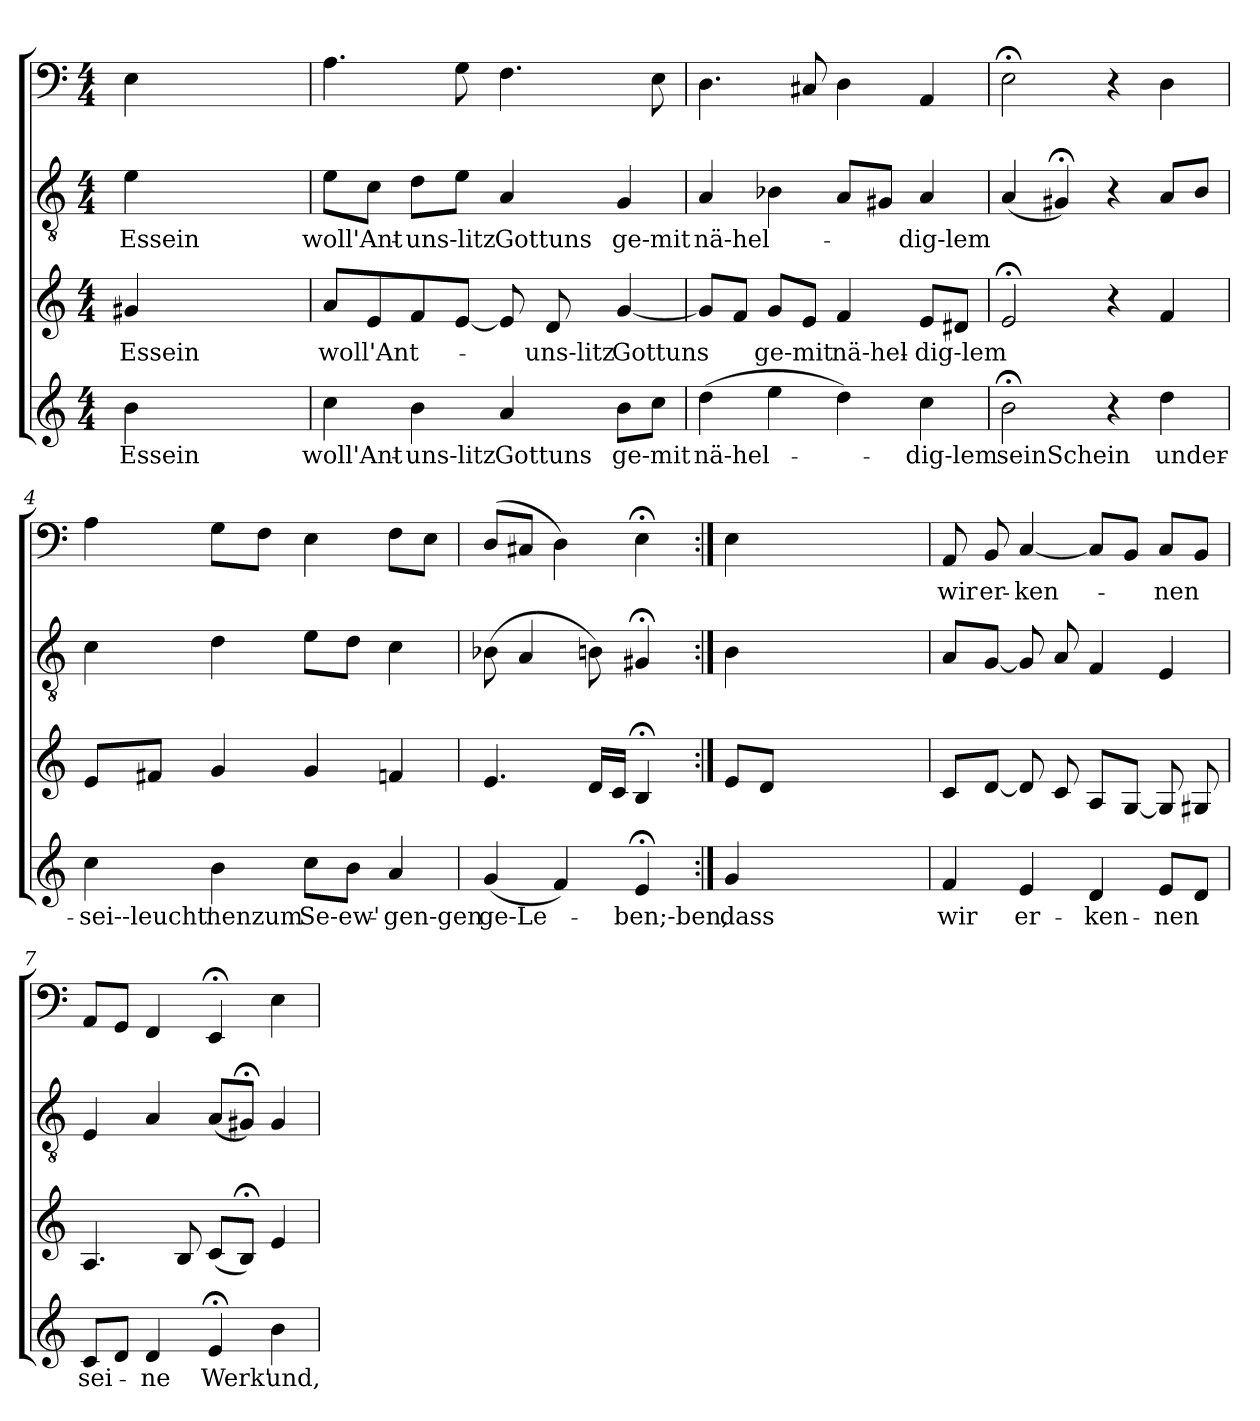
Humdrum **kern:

**kern	**text	**kern	**text	**kern	**text	**kern	**text
*part4	*part4	*part3	*part3	*part2	*part2	*part1	*part1
*staff4	*staff4	*staff3	*staff3	*staff2	*staff2	*staff1	*staff1
*clefG2	*	*clefG2	*	*clefGv2	*	*clefF4	*
*k[]	*	*k[]	*	*k[]	*	*k[]	*
*a:	*	*a:	*	*a:	*	*a:	*
*M4/4	*	*M4/4	*	*M4/4	*	*M4/4	*
=	=	=	=	=	=	=	=
4b\	Essein	4g#X/	Essein	4e\	Essein	4E\	.
2ryy	.	2ryy	.	2ryy	.	2ryy	.
4ryy	.	4ryy	.	4ryy	.	4ryy	.
=1	=1	=1	=1	=1	=1	=1	=1
4cc\	woll'Ant-	8a/L	woll'Ant-	8e\L	woll'Ant-	4.A\	.
.	.	8e/	.	8c\J	.	.	.
4b\	uns-litz	8f/	.	8d\L	uns-litz	.	.
.	.	[8e/J	.	8e\J	.	8G\	.
4a/	Gottuns	8e/]	.	4A/	Gottuns	4.F\	.
.	.	8d/	uns-litz	.	.	.	.
8b\L	ge-mit	[4g/	Gottuns	4G/	ge-mit	.	.
8cc\J	.	.	.	.	.	8E\	.
=2	=2	=2	=2	=2	=2	=2	=2
(4dd\	-nä-hel-	8g/L]	.	4A/	-nä-hel-	4.D\	.
.	.	8f/J	.	.	.	.	.
4ee\	.	8g/L	ge-mit	4B-X\	.	.	.
.	.	8e/J	.	.	.	8C#X/	.
4dd\)	.	4f/	-nä-hel-	8A/L	.	4D\	.
.	.	.	.	8G#X/J	.	.	.
4cc\	-dig-lem	8e/L	-dig-lem	4A/	-dig-lem	4AA/	.
.	.	8d#X/J	.	.	.	.	.
=3	=3	=3	=3	=3	=3	=3	=3
2b;<\	seinSchein	2e;</	.	(4A/	.	2E;<\	.
.	.	.	.	4G#X;</)	.	.	.
4r	.	4r	.	4r	.	4r	.
4dd\	under-	4f/	.	8A/L	.	4D\	.
.	.	.	.	8B/J	.	.	.
=4	=4	=4	=4	=4	=4	=4	=4
4cc\	sei--leucht'	8e/L	.	4c\	.	4A\	.
.	.	8f#X/J	.	.	.	.	.
4b\	-nenzum	4g/	.	4d\	.	8G\L	.
.	.	.	.	.	.	8F\J	.
8cc\L	Se-ew'-	4g/	.	8e\L	.	4E\	.
8b\J	.	.	.	8d\J	.	.	.
4a/	-gen-gen	4fn/	.	4c\	.	8F\L	.
.	.	.	.	.	.	8E\J	.
=5	=5	=5	=5	=5	=5	=5	=5
(4g/	ge-Le-	4.e/	.	(8B-X\	.	(8D/L	.
.	.	.	.	4A/	.	8C#X/J	.
4f/)	.	.	.	.	.	4D\)	.
.	.	16d/LL	.	8Bn\)	.	.	.
.	.	16c/JJ	.	.	.	.	.
4e;</	-ben;-ben,	4B;</	.	4G#X;</	.	4E;<\	.
=:|!	=:|!	=:|!	=:|!	=:|!	=:|!	=:|!	=:|!
4g/	dass	8e/L	.	4B\	.	4E\	.
.	.	8d/J	.	.	.	.	.
2ryy	.	2ryy	.	2ryy	.	2ryy	.
4ryy	.	4ryy	.	4ryy	.	4ryy	.
=6	=6	=6	=6	=6	=6	=6	=6
4f/	wir	8c/L	.	8A/L	.	8AA/	wir
.	.	[8d/J	.	[8G/J	.	8BB/	er-
4e/	er-	8d/]	.	8G/]	.	[4C/	-ken-
.	.	8c/	.	8A/	.	.	.
4d/	-ken-	8A/L	.	4F/	.	8C/L]	.
.	.	[8G/J	.	.	.	8BB/J	.
8e/L	-nen	8G/]	.	4E/	.	8C/L	-nen
8d/J	.	8G#X/	.	.	.	8BB/J	.
=7	=7	=7	=7	=7	=7	=7	=7
8c/L	sei-	4.A/	.	4E/	.	8AA/L	.
8d/J	.	.	.	.	.	8GG/J	.
4d/	-ne	.	.	4A/	.	4FF/	.
.	.	8B/	.	.	.	.	.
4e;</	Werk'	(8c/L	.	(8A/L	.	4EE;</	.
.	.	8B;</J)	.	8G#X;</J)	.	.	.
4b\	und,	4e/	.	4G#/	.	4E\	.
=	=	=	=	=	=	=	=
*-	*-	*-	*-	*-	*-	*-	*-
